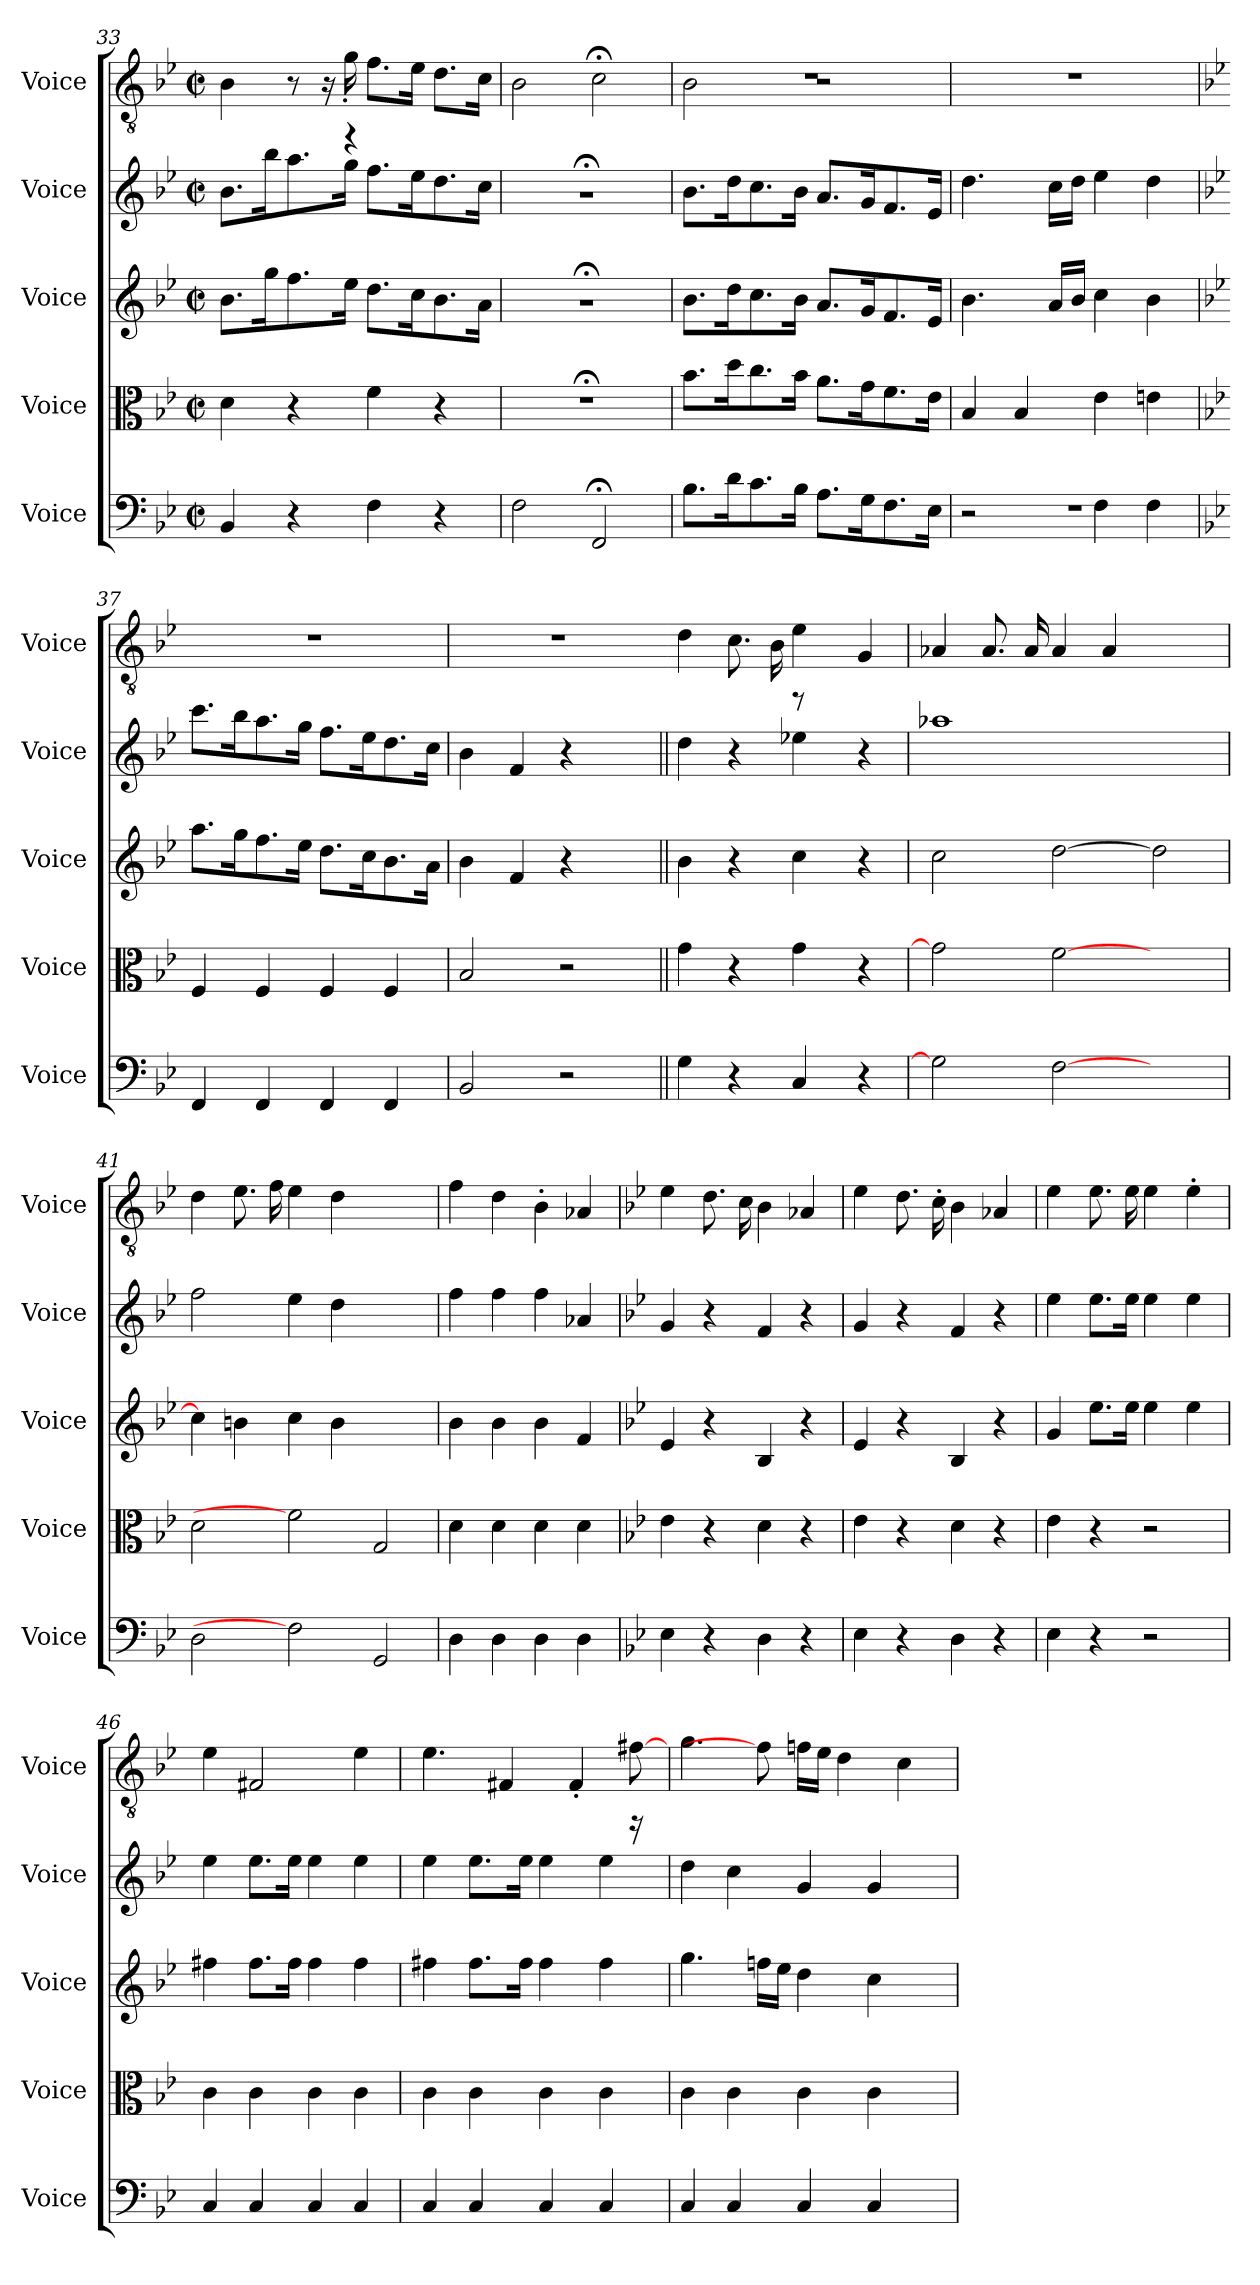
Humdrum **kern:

**kern	**kern	**kern	**kern	**kern
*part5	*part4	*part3	*part2	*part1
*staff5	*staff4	*staff3	*staff2	*staff1
*I"Voice	*I"Voice	*I"Voice	*I"Voice	*I"Voice
*I'Voice	*I'Voice	*I'Voice	*I'Voice	*I'Voice
*clefF4	*clefC3	*clefG2	*clefG2	*clefGv2
*k[b-e-]	*k[b-e-]	*k[b-e-]	*k[b-e-]	*k[b-e-]
*M2/2	*M2/2	*M2/2	*M2/2	*M2/2
*met(c|)	*met(c|)	*met(c|)	*met(c|)	*met(c|)
=33	=33	=33	=33	=33
*	*	*	*	*^
4BB-/	4d\	8.b-\L	8.b-\L	4B-\	4..ryy
.	.	16gg\k	16bb-\k	.	.
4r	4r	8.ff\	8.aa\	8r	.
.	.	.	.	16rA	.
.	.	16ee-\Jk	16gg\Jk	4rEE	16g'<\
4F\	4f\	8.dd\L	8.ff\L	.	8.f\L
.	.	16cc\k	16ee-\k	4ryy	16e-\Jk
4r	4r	8.b-\	8.dd\	.	8.d\L
.	.	16a\Jk	16cc\Jk	16ryy	16c\Jk
*	*	*	*	*v	*v
=34	=34	=34	=34	=34
2F\	1r;<e	1r;<cc	1r;<cc	2B-\
2FF;</	.	.	.	2c;<\
!!LO:LB:g=z
=35	=35	=35	=35	=35
*	*	*	*	*^
8.B-\L	8.b-\L	8.b-\L	8.b-\L	1rd	2B-\
16d\k	16dd\k	16dd\k	16dd\k	.	.
8.c\	8.cc\	8.cc\	8.cc\	.	.
16B-\Jk	16b-\Jk	16b-\Jk	16b-\Jk	.	.
8.A\L	8.a\L	8.a/L	8.a/L	.	2rc
16G\k	16g\k	16g/k	16g/k	.	.
8.F\	8.f\	8.f/	8.f/	.	.
16E-\Jk	16e-\Jk	16e-/Jk	16e-/Jk	.	.
*	*	*	*	*v	*v
=36	=36	=36	=36	=36
*^	*	*	*	*
1rF	2rE	4B-/	4.b-\	4.dd\	1rd
.	.	4B-/	.	.	.
.	.	.	16a/LL	16cc\LL	.
.	.	.	16b-/JJ	16dd\JJ	.
.	4F\	4e-\	4cc\	4ee-\	.
.	4F\	4en\	4b-\	4dd\	.
*v	*v	*	*	*	*
!!LO:PB:g=z
=37	=37	=37	=37	=37
*k[b-e-]	*k[b-e-]	*k[b-e-]	*k[b-e-]	*k[b-e-]
4FF/	4F/	8.aa\L	8.ccc\L	1r
.	.	16gg\k	16bb-\k	.
4FF/	4F/	8.ff\	8.aa\	.
.	.	16ee-\Jk	16gg\Jk	.
4FF/	4F/	8.dd\L	8.ff\L	.
.	.	16cc\k	16ee-\k	.
4FF/	4F/	8.b-\	8.dd\	.
.	.	16a\Jk	16cc\Jk	.
=38	=38	=38	=38	=38
2BB-/	2B-/	4b-\	4b-\	1r
.	.	4f/	4f/	.
2rE	2rd	4r	4r	.
.	.	4ryy	4ryy	.
!!LO:LB:g=z
=39||	=39||	=39||	=39||	=39
*	*	*	*	*^
4G\	4g\	4b-\	4dd\	4d\	2ryy
4r	4r	4r	4r	8.c\	.
.	.	.	.	16B-\	.
4C/	4g\	4cc\	4ee-X\	4e-\	8rEE
.	.	.	.	.	4.ryy
4r	4r	4r	4r	4G/	.
*	*	*	*	*v	*v
=40	=40	=40	=40	=40
2G\]	2g\]	2cc\	1aa-X	4A-X/
.	.	.	.	8.A-/
.	.	.	.	16A-/
[2F	[2f	[>2dd\	.	4A-/
.	.	.	.	4A-/
2ryy	2ryy	2dd\]	2ryy	2ryy
!!LO:LB:g=z
=41	=41	=41	=41	=41
2D\	2d\	4cc\]	2ff\	4d\
.	.	4bn\	.	8.e-\
.	.	.	.	16f\
2F]	2f]	4cc\	4ee-\	4e-\
.	.	4b\	4dd\	4d\
2GG/	2G/	2ryy	2ryy	2ryy
=42	=42	=42	=42	=42
4D\	4d\	4b-\	4ff\	4f\
4D\	4d\	4b-\	4ff\	4d\
4D\	4d\	4b-\	4ff\	4B-'<\
4D\	4d\	4f/	4a-X/	4A-X/
!!LO:PB:g=z
=43	=43	=43	=43	=43
*k[b-e-]	*k[b-e-]	*k[b-e-]	*k[b-e-]	*k[b-e-]
4E-\	4e-\	4e-/	4g/	4e-\
4r	4r	4r	4r	8.d\
.	.	.	.	16c\
4D\	4d\	4B-/	4f/	4B-\
4r	4r	4r	4r	4A-X/
=44	=44	=44	=44	=44
4E-\	4e-\	4e-/	4g/	4e-\
4r	4r	4r	4r	8.d\
.	.	.	.	16c'<\
4D\	4d\	4B-/	4f/	4B-\
4r	4r	4r	4r	4A-X/
!!LO:LB:g=z
=45	=45	=45	=45	=45
4E-\	4e-\	4g/	4ee-\	4e-\
4r	4r	8.ee-\L	8.ee-\L	8.e-\
.	.	16ee-\Jk	16ee-\Jk	16e-\
2rE	2r	4ee-\	4ee-\	4e-\
.	.	4ee-\	4ee-\	4e-'<\
=46	=46	=46	=46	=46
4C/	4c\	4ff#X\	4ee-\	4e-\
4C/	4c\	8.ff#\L	8.ee-\L	2F#X/
.	.	16ff#\Jk	16ee-\Jk	.
4C/	4c\	4ff#\	4ee-\	.
4C/	4c\	4ff#\	4ee-\	4e-\
=47	=47	=47	=47	=47
*	*	*	*	*^
4C/	4c\	4ff#X\	4ee-\	4.e-\	2..ryy
4C/	4c\	8.ff#\L	8.ee-\L	.	.
.	.	.	.	4F#X/	.
.	.	16ff#\Jk	16ee-\Jk	.	.
4C/	4c\	4ff#\	4ee-\	.	.
.	.	.	.	4F#'<'</	.
4C/	4c\	4ff#\	4ee-\	.	.
.	.	.	.	[8f#X\	16rEE
.	.	.	.	.	16ryy
*	*	*	*	*v	*v
=48	=48	=48	=48	=48
4C/	4c\	4.gg\	4dd\	4.g\
4C/	4c\	.	4cc\	.
.	.	16ffn\LL	.	8f#\]
.	.	16ee-\JJ	.	.
4C/	4c\	4dd\	4g/	16fn\LL
.	.	.	.	16e-\JJ
.	.	.	.	4d\
4C/	4c\	4cc\	4g/	.
.	.	.	.	4c\
8ryy	8ryy	8ryy	8ryy	.
=	=	=	=	=
*-	*-	*-	*-	*-
